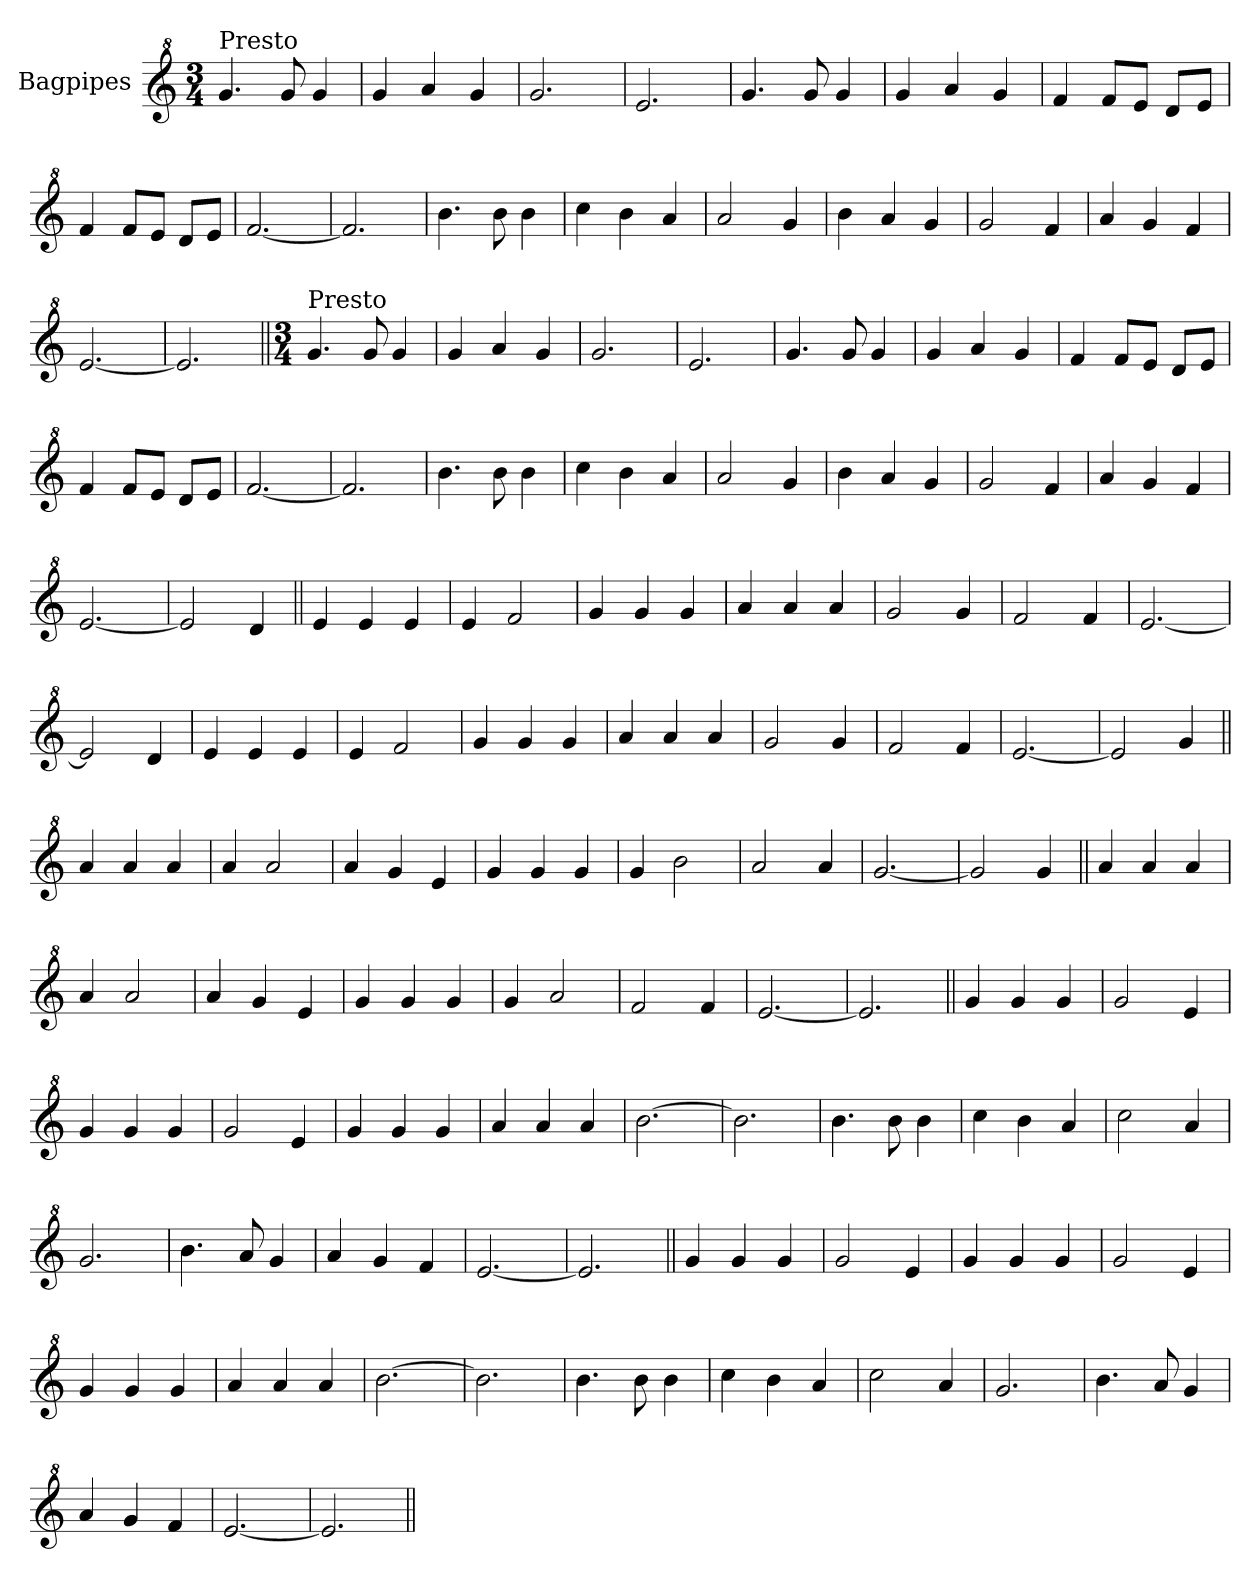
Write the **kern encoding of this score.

**kern
*part1
*staff1
*I"Bagpipes
*I'Bag
*clefG^2
*ITrd1c2
*k[b-e-]
*M3/4
=1
!LO:TX:a:t=Presto
4.ff
8ff
4ff
=
4ff
4gg
4ff
=
2.ff
=
2.dd
=
4.ff
8ff
4ff
=
4ff
4gg
4ff
=
4ee-
8ee-L
8ddJ
8ccL
8ddJ
=
4ee-
8ee-L
8ddJ
8ccL
8ddJ
=
[2.ee-
=
2.ee-]
=
4.aa
8aa
4aa
=
4bb-
4aa
4gg
=
2gg
4ff
=
4aa
4gg
4ff
=
2ff
4ee-
=
4gg
4ff
4ee-
=
[2.dd
=
2.dd]
=||
*M3/4
!LO:TX:a:t=Presto
4.ff
8ff
4ff
=
4ff
4gg
4ff
=
2.ff
=
2.dd
=
4.ff
8ff
4ff
=
4ff
4gg
4ff
=
4ee-
8ee-L
8ddJ
8ccL
8ddJ
=
4ee-
8ee-L
8ddJ
8ccL
8ddJ
=
[2.ee-
=
2.ee-]
=
4.aa
8aa
4aa
=
4bb-
4aa
4gg
=
2gg
4ff
=
4aa
4gg
4ff
=
2ff
4ee-
=
4gg
4ff
4ee-
=
[2.dd
=
2dd]
4cc
=||
4dd
4dd
4dd
=
4dd
2ee-
=
4ff
4ff
4ff
=
4gg
4gg
4gg
=
2ff
4ff
=
2ee-
4ee-
=
[2.dd
=
2dd]
4cc
=
4dd
4dd
4dd
=
4dd
2ee-
=
4ff
4ff
4ff
=
4gg
4gg
4gg
=
2ff
4ff
=
2ee-
4ee-
=
[2.dd
=
2dd]
4ff
=||
4gg
4gg
4gg
=
4gg
2gg
=
4gg
4ff
4dd
=
4ff
4ff
4ff
=
4ff
2aa
=
2gg
4gg
=
[2.ff
=
2ff]
4ff
=||
4gg
4gg
4gg
=
4gg
2gg
=
4gg
4ff
4dd
=
4ff
4ff
4ff
=
4ff
2gg
=
2ee-
4ee-
=
[2.dd
=
2.dd]
=||
4ff
4ff
4ff
=
2ff
4dd
=
4ff
4ff
4ff
=
2ff
4dd
=
4ff
4ff
4ff
=
4gg
4gg
4gg
=
[2.aa
=
2.aa]
=
4.aa
8aa
4aa
=
4bb-
4aa
4gg
=
2bb-
4gg
=
2.ff
=
4.aa
8gg
4ff
=
4gg
4ff
4ee-
=
[2.dd
=
2.dd]
=||
4ff
4ff
4ff
=
2ff
4dd
=
4ff
4ff
4ff
=
2ff
4dd
=
4ff
4ff
4ff
=
4gg
4gg
4gg
=
[2.aa
=
2.aa]
=
4.aa
8aa
4aa
=
4bb-
4aa
4gg
=
2bb-
4gg
=
2.ff
=
4.aa
8gg
4ff
=
4gg
4ff
4ee-
=
[2.dd
=
2.dd]
=||
*-
